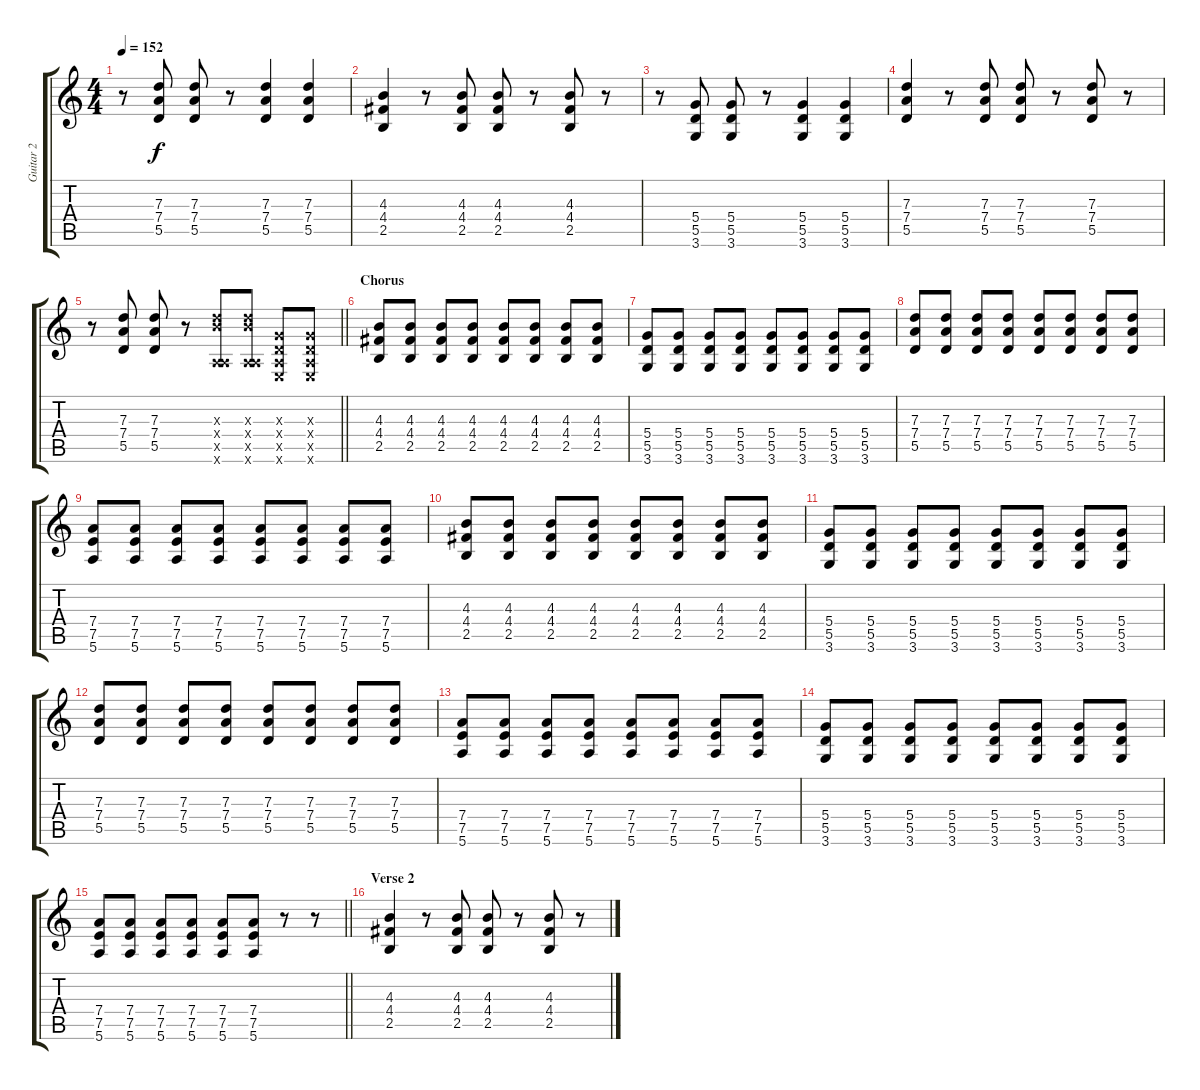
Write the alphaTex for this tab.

\track ("Guitar 2" "Guitar 2") {instrument overdrivenguitar}
\staff {score tabs}
\tuning (E4 B3 G3 D3 A2 E2) {hide}
\ts (4 4)
\tempo 152
\clef g2
\ks c
r.8{dy f} (7.3 7.4 5.5).8 (7.3 7.4 5.5).8 r.8 (7.3 7.4 5.5).4 (7.3 7.4 5.5).4 |
(4.3 4.4 2.5).4 r.8 (4.3 4.4 2.5).8 (4.3 4.4 2.5).8 r.8 (4.3 4.4 2.5).8 r.8 |
r.8 (5.4 5.5 3.6).8 (5.4 5.5 3.6).8 r.8 (5.4 5.5 3.6).4 (5.4 5.5 3.6).4 |
(7.3 7.4 5.5).4 r.8 (7.3 7.4 5.5).8 (7.3 7.4 5.5).8 r.8 (7.3 7.4 5.5).8 r.8 |
\barLineRight lightlight
r.8 (7.3 7.4 5.5).8 (7.3 7.4 5.5).8 r.8 (7.3{x} 9.4{x} 0.5{x} 5.6{x}).8 (7.3{x} 9.4{x} 0.5{x} 5.6{x}).8 (0.3{x} 0.4{x} 0.5{x} 0.6{x}).8 (0.3{x} 0.4{x} 0.5{x} 0.6{x}).8 |
\section ("" "Chorus")
(4.3 4.4 2.5).8 (4.3 4.4 2.5).8 (4.3 4.4 2.5).8 (4.3 4.4 2.5).8 (4.3 4.4 2.5).8 (4.3 4.4 2.5).8 (4.3 4.4 2.5).8 (4.3 4.4 2.5).8 |
(5.4 5.5 3.6).8 (5.4 5.5 3.6).8 (5.4 5.5 3.6).8 (5.4 5.5 3.6).8 (5.4 5.5 3.6).8 (5.4 5.5 3.6).8 (5.4 5.5 3.6).8 (5.4 5.5 3.6).8 |
(7.3 7.4 5.5).8 (7.3 7.4 5.5).8 (7.3 7.4 5.5).8 (7.3 7.4 5.5).8 (7.3 7.4 5.5).8 (7.3 7.4 5.5).8 (7.3 7.4 5.5).8 (7.3 7.4 5.5).8 |
(7.4 7.5 5.6).8 (7.4 7.5 5.6).8 (7.4 7.5 5.6).8 (7.4 7.5 5.6).8 (7.4 7.5 5.6).8 (7.4 7.5 5.6).8 (7.4 7.5 5.6).8 (7.4 7.5 5.6).8 |
(4.3 4.4 2.5).8 (4.3 4.4 2.5).8 (4.3 4.4 2.5).8 (4.3 4.4 2.5).8 (4.3 4.4 2.5).8 (4.3 4.4 2.5).8 (4.3 4.4 2.5).8 (4.3 4.4 2.5).8 |
(5.4 5.5 3.6).8 (5.4 5.5 3.6).8 (5.4 5.5 3.6).8 (5.4 5.5 3.6).8 (5.4 5.5 3.6).8 (5.4 5.5 3.6).8 (5.4 5.5 3.6).8 (5.4 5.5 3.6).8 |
(7.3 7.4 5.5).8 (7.3 7.4 5.5).8 (7.3 7.4 5.5).8 (7.3 7.4 5.5).8 (7.3 7.4 5.5).8 (7.3 7.4 5.5).8 (7.3 7.4 5.5).8 (7.3 7.4 5.5).8 |
(7.4 7.5 5.6).8 (7.4 7.5 5.6).8 (7.4 7.5 5.6).8 (7.4 7.5 5.6).8 (7.4 7.5 5.6).8 (7.4 7.5 5.6).8 (7.4 7.5 5.6).8 (7.4 7.5 5.6).8 |
(5.4 5.5 3.6).8 (5.4 5.5 3.6).8 (5.4 5.5 3.6).8 (5.4 5.5 3.6).8 (5.4 5.5 3.6).8 (5.4 5.5 3.6).8 (5.4 5.5 3.6).8 (5.4 5.5 3.6).8 |
\barLineRight lightlight
(7.4 7.5 5.6).8 (7.4 7.5 5.6).8 (7.4 7.5 5.6).8 (7.4 7.5 5.6).8 (7.4 7.5 5.6).8 (7.4 7.5 5.6).8 r.8 r.8 |
\section ("" "Verse 2")
(4.3 4.4 2.5).4 r.8 (4.3 4.4 2.5).8 (4.3 4.4 2.5).8 r.8 (4.3 4.4 2.5).8 r.8
